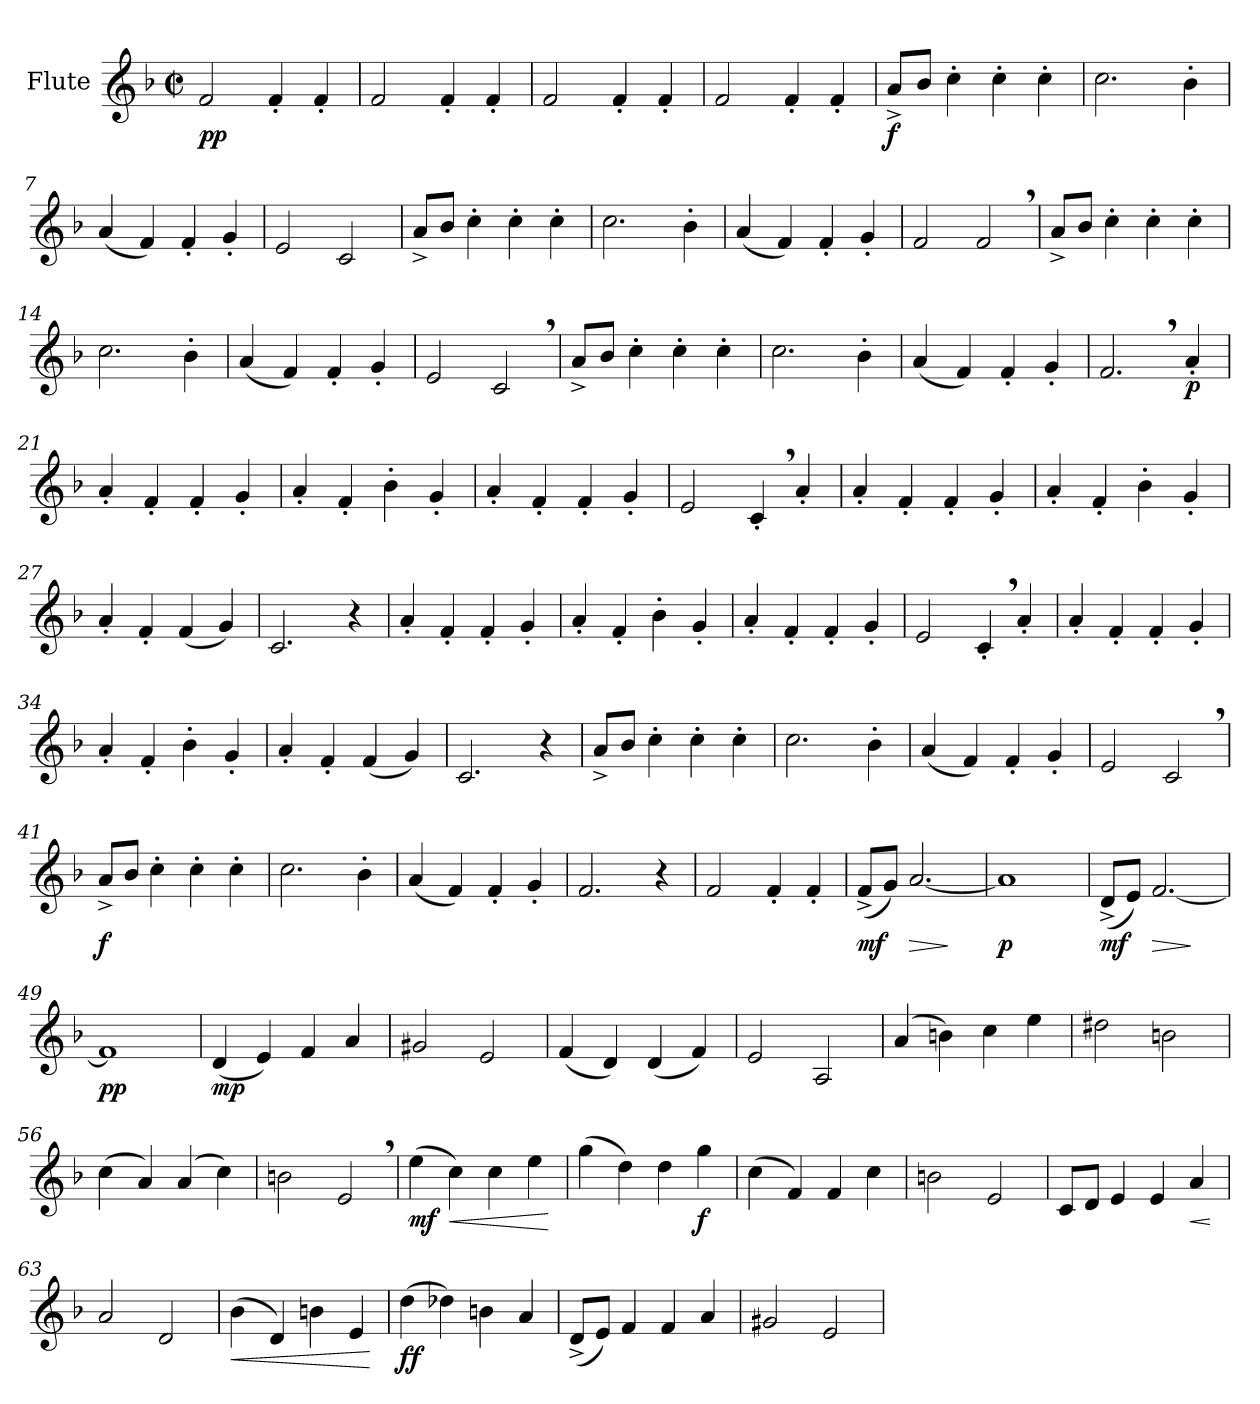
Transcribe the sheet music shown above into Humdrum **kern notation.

**kern	**dynam
*part1	*part1
*staff1	*staff1
*I"Flute	*
*I'Fl	*
*clefG2	*
*k[b-]	*
*F:	*
*M2/2	*
*met(c|)	*
=1	=1
!	!LO:DY:b
2f/	pp
4f'/	.
4f'/	.
=2	=2
2f/	.
4f'/	.
4f'/	.
=3	=3
2f/	.
4f'/	.
4f'/	.
=4	=4
2f/	.
4f'/	.
4f'/	.
=5	=5
!	!LO:DY:b
8a^/L	f
8b-/J	.
4cc'\	.
4cc'\	.
4cc'\	.
=6	=6
2.cc\	.
4b-'\	.
=7	=7
(4a/	.
4f/)	.
4f'/	.
4g'/	.
!!LO:LB:g=z
=8	=8
2e/	.
2c/	.
=9	=9
8a^/L	.
8b-/J	.
4cc'\	.
4cc'\	.
4cc'\	.
=10	=10
2.cc\	.
4b-'\	.
=11	=11
(4a/	.
4f/)	.
4f'/	.
4g'/	.
=12	=12
2f/	.
2f,/	.
=13	=13
8a^/L	.
8b-/J	.
4cc'\	.
4cc'\	.
4cc'\	.
=14	=14
2.cc\	.
4b-'\	.
!!LO:LB:g=z
=15	=15
(4a/	.
4f/)	.
4f'/	.
4g'/	.
=16	=16
2e/	.
2c,/	.
=17	=17
8a^/L	.
8b-/J	.
4cc'\	.
4cc'\	.
4cc'\	.
=18	=18
2.cc\	.
4b-'\	.
=19	=19
(4a/	.
4f/)	.
4f'/	.
4g'/	.
=20	=20
2.f,/	.
!	!LO:DY:b
4a'/	p
=21	=21
4a'/	.
4f'/	.
4f'/	.
4g'/	.
!!LO:LB:g=z
=22	=22
4a'/	.
4f'/	.
4b-'\	.
4g'/	.
=23	=23
4a'/	.
4f'/	.
4f'/	.
4g'/	.
=24	=24
2e/	.
4c',/	.
4a'/	.
=25	=25
4a'/	.
4f'/	.
4f'/	.
4g'/	.
=26	=26
4a'/	.
4f'/	.
4b-'\	.
4g'/	.
=27	=27
4a'/	.
4f'/	.
(4f/	.
4g/)	.
=28	=28
2.c/	.
4r	.
!!LO:LB:g=z
=29	=29
4a'/	.
4f'/	.
4f'/	.
4g'/	.
=30	=30
4a'/	.
4f'/	.
4b-'\	.
4g'/	.
=31	=31
4a'/	.
4f'/	.
4f'/	.
4g'/	.
=32	=32
2e/	.
4c',/	.
4a'/	.
=33	=33
4a'/	.
4f'/	.
4f'/	.
4g'/	.
=34	=34
4a'/	.
4f'/	.
4b-'\	.
4g'/	.
=35	=35
4a'/	.
4f'/	.
(4f/	.
4g/)	.
!!LO:LB:g=z
=36	=36
2.c/	.
4r	.
=37	=37
8a^/L	.
8b-/J	.
4cc'\	.
4cc'\	.
4cc'\	.
=38	=38
2.cc\	.
4b-'\	.
=39	=39
(4a/	.
4f/)	.
4f'/	.
4g'/	.
=40	=40
2e/	.
2c,/	.
=41	=41
!	!LO:DY:b
8a^/L	f
8b-/J	.
4cc'\	.
4cc'\	.
4cc'\	.
=42	=42
2.cc\	.
4b-'\	.
!!LO:LB:g=z
=43	=43
(4a/	.
4f/)	.
4f'/	.
4g'/	.
=44	=44
2.f/	.
4r	.
=45	=45
2f/	.
4f'/	.
4f'/	.
=46	=46
!	!LO:DY:b
(8f^/L	mf
8g/J)	.
!	!LO:HP:b
[2.a/	>
.	]
=47	=47
!	!LO:DY:b
1a]	p
=48	=48
!	!LO:DY:b
(8d^/L	mf
8e/J)	.
!	!LO:HP:b
[2.f/	>
.	]
=49	=49
!	!LO:DY:b
1f]	pp
!!LO:LB:g=z
=50	=50
!	!LO:DY:b
(4d/	mp
4e/)	.
4f/	.
4a/	.
=51	=51
2g#X/	.
2e/	.
=52	=52
(4f/	.
4d/)	.
(4d/	.
4f/)	.
=53	=53
2e/	.
2A/	.
=54	=54
(4a/	.
4bn\)	.
4cc\	.
4ee\	.
=55	=55
2dd#X\	.
2bn\	.
=56	=56
(4cc\	.
4a/)	.
(4a/	.
4cc\)	.
!!LO:LB:g=z
=57	=57
2bn\	.
2e,/	.
=58	=58
!	!LO:DY:b
(4ee\	mf
!	!LO:HP:b
4cc\)	<
4cc\	.
4ee\	.
.	[
=59	=59
(4gg\	.
4dd\)	.
4dd\	.
!	!LO:DY:b
4gg\	f
=60	=60
(4cc\	.
4f/)	.
4f/	.
4cc\	.
=61	=61
2bn\	.
2e/	.
=62	=62
8c/L	.
8d/J	.
4e/	.
4e/	.
!	!LO:HP:b
4a/	<
.	[
=63	=63
2a/	.
2d/	.
!!LO:PB:g=z
=64	=64
!	!LO:HP:b
(4b-\	<
4d/)	.
4bn\	.
4e/	.
.	[
=65	=65
!	!LO:DY:b
(4dd\	ff
4dd-X\)	.
4bn\	.
4a/	.
=66	=66
(8d^/L	.
8e/J)	.
4f/	.
4f/	.
4a/	.
=67	=67
2g#X/	.
2e/	.
=	=
*-	*-
